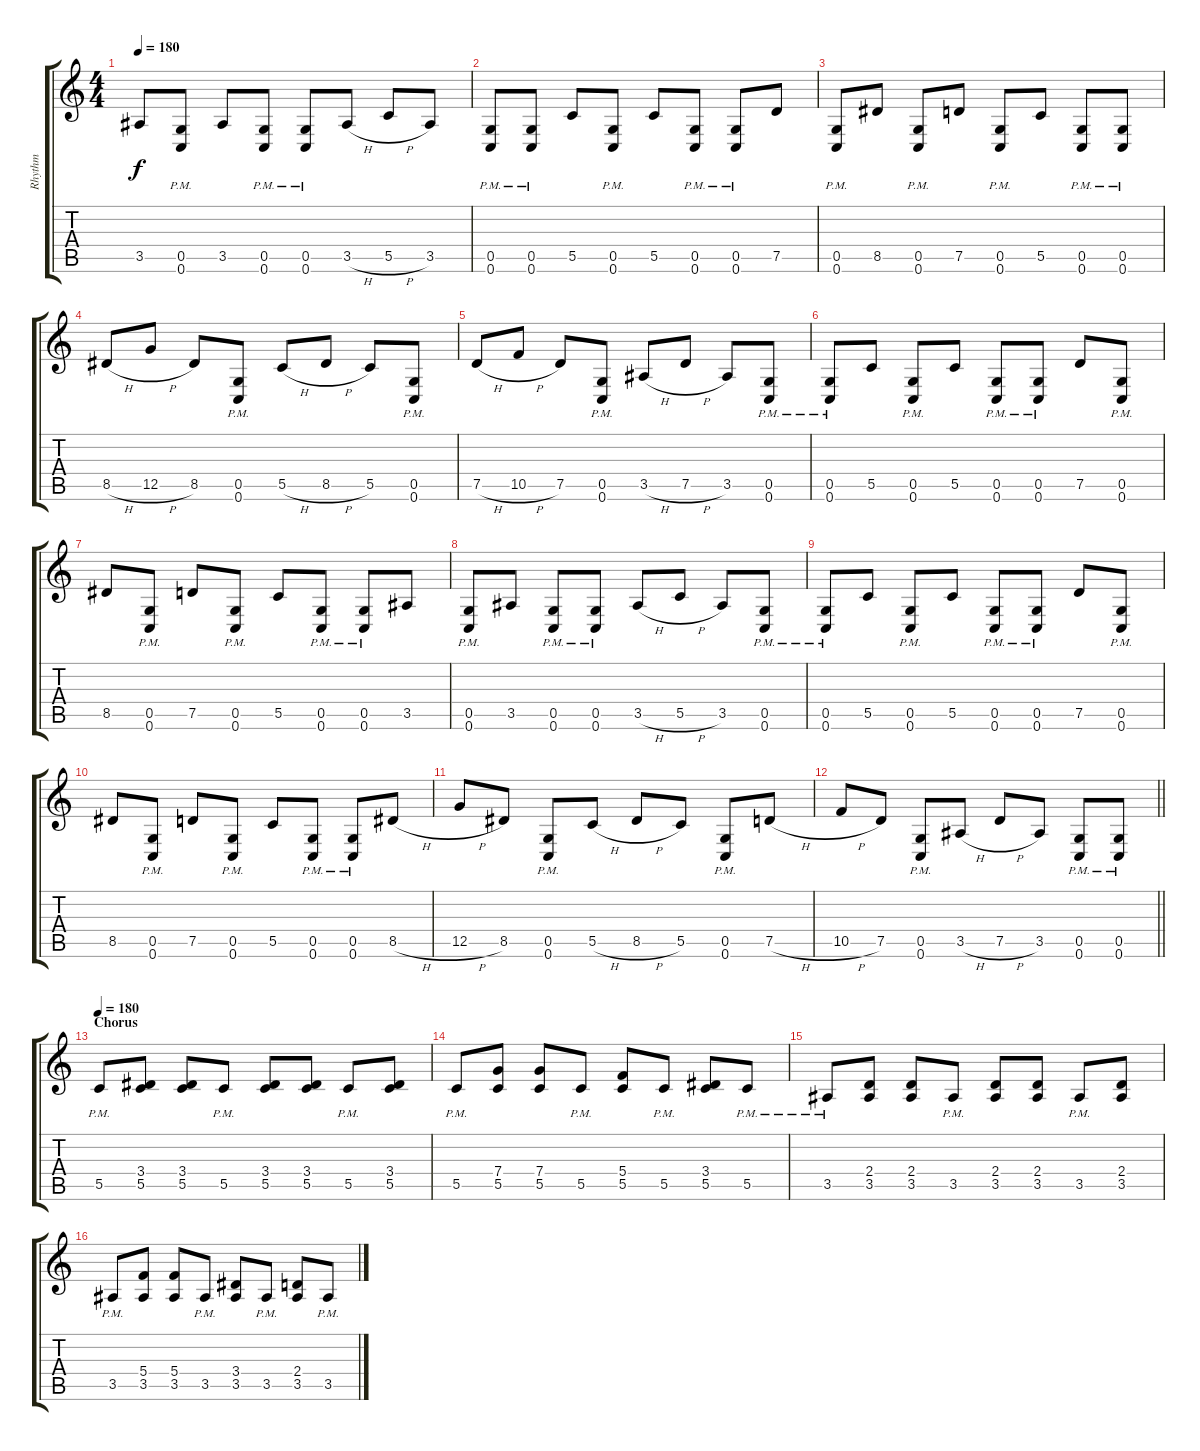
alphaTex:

\track ("Rhythm" "Rhythm") {instrument distortionguitar}
\staff {score tabs}
\tuning (D4 A3 F3 C3 G2 C2) {hide}
\ts (4 4)
\tempo 180
\clef g2
\ks c
3.5.8{dy f} (0.5{pm} 0.6{pm}).8 3.5.8 (0.5{pm} 0.6{pm}).8 (0.5{pm} 0.6{pm}).8 3.5{h}.8 5.5{h}.8 3.5.8 |
(0.5{pm} 0.6{pm}).8 (0.5{pm} 0.6{pm}).8 5.5.8 (0.5{pm} 0.6{pm}).8 5.5.8 (0.5{pm} 0.6{pm}).8 (0.5{pm} 0.6{pm}).8 7.5.8 |
(0.5{pm} 0.6{pm}).8 8.5.8 (0.5{pm} 0.6{pm}).8 7.5.8 (0.5{pm} 0.6{pm}).8 5.5.8 (0.5{pm} 0.6{pm}).8 (0.5{pm} 0.6{pm}).8 |
8.5{h}.8 12.5{h}.8 8.5.8 (0.5{pm} 0.6{pm}).8 5.5{h}.8 8.5{h}.8 5.5.8 (0.5{pm} 0.6{pm}).8 |
7.5{h}.8 10.5{h}.8 7.5.8 (0.5{pm} 0.6{pm}).8 3.5{h}.8 7.5{h}.8 3.5.8 (0.5{pm} 0.6{pm}).8 |
(0.5{pm} 0.6{pm}).8 5.5.8 (0.5{pm} 0.6{pm}).8 5.5.8 (0.5{pm} 0.6{pm}).8 (0.5{pm} 0.6{pm}).8 7.5.8 (0.5{pm} 0.6{pm}).8 |
8.5.8 (0.5{pm} 0.6{pm}).8 7.5.8 (0.5{pm} 0.6{pm}).8 5.5.8 (0.5{pm} 0.6{pm}).8 (0.5{pm} 0.6{pm}).8 3.5.8 |
(0.5{pm} 0.6{pm}).8 3.5.8 (0.5{pm} 0.6{pm}).8 (0.5{pm} 0.6{pm}).8 3.5{h}.8 5.5{h}.8 3.5.8 (0.5{pm} 0.6{pm}).8 |
(0.5{pm} 0.6{pm}).8 5.5.8 (0.5{pm} 0.6{pm}).8 5.5.8 (0.5{pm} 0.6{pm}).8 (0.5{pm} 0.6{pm}).8 7.5.8 (0.5{pm} 0.6{pm}).8 |
8.5.8 (0.5{pm} 0.6{pm}).8 7.5.8 (0.5{pm} 0.6{pm}).8 5.5.8 (0.5{pm} 0.6{pm}).8 (0.5{pm} 0.6{pm}).8 8.5{h}.8 |
12.5{h}.8 8.5.8 (0.5{pm} 0.6{pm}).8 5.5{h}.8 8.5{h}.8 5.5.8 (0.5{pm} 0.6{pm}).8 7.5{h}.8 |
\barLineRight lightlight
10.5{h}.8 7.5.8 (0.5{pm} 0.6{pm}).8 3.5{h}.8 7.5{h}.8 3.5.8 (0.5{pm} 0.6{pm}).8 (0.5{pm} 0.6{pm}).8 |
\section ("" "Chorus")
\tempo 180
5.5{pm}.8 (3.4 5.5).8 (3.4 5.5).8 5.5{pm}.8 (3.4 5.5).8 (3.4 5.5).8 5.5{pm}.8 (3.4 5.5).8 |
5.5{pm}.8 (7.4 5.5).8 (7.4 5.5).8 5.5{pm}.8 (5.4 5.5).8 5.5{pm}.8 (3.4 5.5).8 5.5{pm}.8 |
3.5{pm}.8 (2.4 3.5).8 (2.4 3.5).8 3.5{pm}.8 (2.4 3.5).8 (2.4 3.5).8 3.5{pm}.8 (2.4 3.5).8 |
3.5{pm}.8 (5.4 3.5).8 (5.4 3.5).8 3.5{pm}.8 (3.4 3.5).8 3.5{pm}.8 (2.4 3.5).8 3.5{pm}.8
